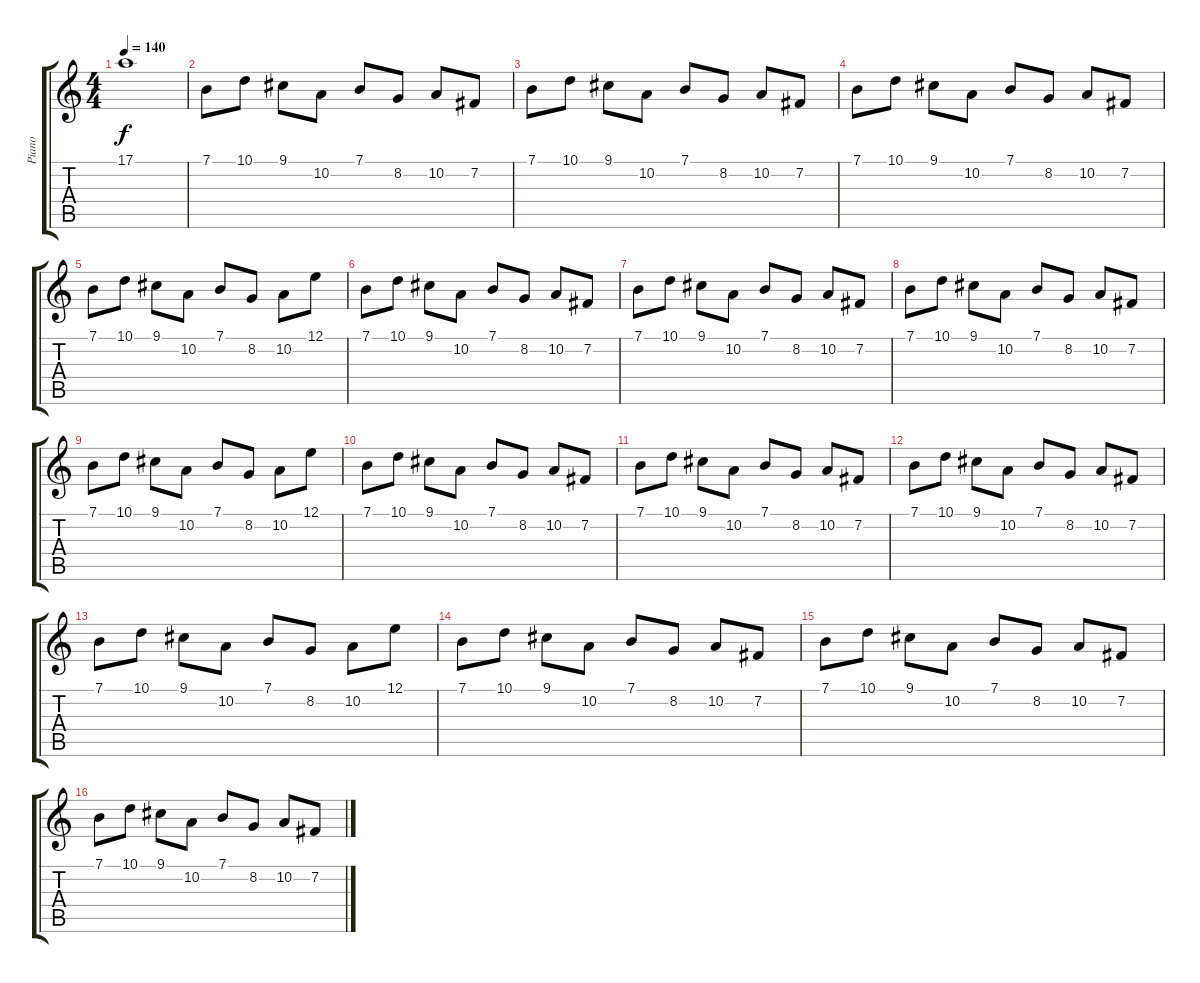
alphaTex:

\track ("Piano" "Piano") {instrument acousticgrandpiano}
\staff {score tabs}
\tuning (E4 B3 G3 D3 A2 E2) {hide}
\ts (4 4)
\tempo 140
\clef g2
\ks c
17.1.1{dy f} |
7.1.8 10.1.8 9.1.8 10.2.8 7.1.8 8.2.8 10.2.8 7.2.8 |
7.1.8 10.1.8 9.1.8 10.2.8 7.1.8 8.2.8 10.2.8 7.2.8 |
7.1.8 10.1.8 9.1.8 10.2.8 7.1.8 8.2.8 10.2.8 7.2.8 |
7.1.8 10.1.8 9.1.8 10.2.8 7.1.8 8.2.8 10.2.8 12.1.8 |
7.1.8 10.1.8 9.1.8 10.2.8 7.1.8 8.2.8 10.2.8 7.2.8 |
7.1.8 10.1.8 9.1.8 10.2.8 7.1.8 8.2.8 10.2.8 7.2.8 |
7.1.8 10.1.8 9.1.8 10.2.8 7.1.8 8.2.8 10.2.8 7.2.8 |
7.1.8 10.1.8 9.1.8 10.2.8 7.1.8 8.2.8 10.2.8 12.1.8 |
7.1.8 10.1.8 9.1.8 10.2.8 7.1.8 8.2.8 10.2.8 7.2.8 |
7.1.8 10.1.8 9.1.8 10.2.8 7.1.8 8.2.8 10.2.8 7.2.8 |
7.1.8 10.1.8 9.1.8 10.2.8 7.1.8 8.2.8 10.2.8 7.2.8 |
7.1.8 10.1.8 9.1.8 10.2.8 7.1.8 8.2.8 10.2.8 12.1.8 |
7.1.8 10.1.8 9.1.8 10.2.8 7.1.8 8.2.8 10.2.8 7.2.8 |
7.1.8 10.1.8 9.1.8 10.2.8 7.1.8 8.2.8 10.2.8 7.2.8 |
7.1.8 10.1.8 9.1.8 10.2.8 7.1.8 8.2.8 10.2.8 7.2.8
